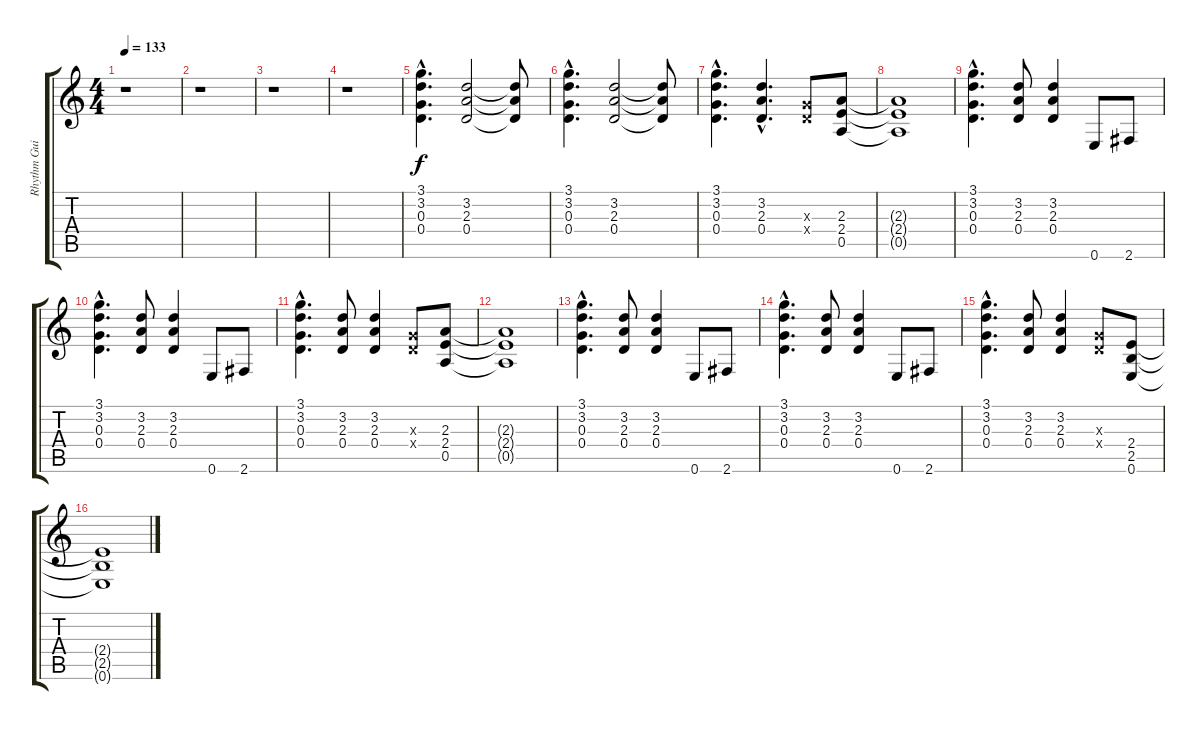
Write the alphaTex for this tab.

\track ("Rhythm Guitar 2" "Rhythm Gui") {instrument distortionguitar}
\staff {score tabs}
\tuning (E4 B3 G3 D3 A2 E2) {hide}
\ts (4 4)
\tempo 133
\clef g2
\ks c
r.1{dy f instrument distortionguitar} |
r.1 |
r.1 |
r.1 |
(3.1{hac} 3.2{hac} 0.3{hac} 0.4{hac}).4{d} (3.2 2.3 0.4).2 (3.2{t} 2.3{t} 0.4{t}).8 |
(3.1{hac} 3.2{hac} 0.3{hac} 0.4{hac}).4{d} (3.2 2.3 0.4).2 (3.2{t} 2.3{t} 0.4{t}).8 |
(3.1{hac} 3.2{hac} 0.3{hac} 0.4{hac}).4{d} (3.2{hac} 2.3{hac} 0.4{hac}).4{d} (0.3{x} 0.4{x}).8 (2.3 2.4 0.5).8 |
(2.3{t} 2.4{t} 0.5{t}).1 |
(3.1{hac} 3.2{hac} 0.3{hac} 0.4{hac}).4{d} (3.2 2.3 0.4).8 (3.2 2.3 0.4).4 0.6.8 2.6.8 |
(3.1{hac} 3.2{hac} 0.3{hac} 0.4{hac}).4{d} (3.2 2.3 0.4).8 (3.2 2.3 0.4).4 0.6.8 2.6.8 |
(3.1{hac} 3.2{hac} 0.3{hac} 0.4{hac}).4{d} (3.2 2.3 0.4).8 (3.2 2.3 0.4).4 (0.3{x} 0.4{x}).8 (2.3 2.4 0.5).8 |
(2.3{t} 2.4{t} 0.5{t}).1 |
(3.1{hac} 3.2{hac} 0.3{hac} 0.4{hac}).4{d} (3.2 2.3 0.4).8 (3.2 2.3 0.4).4 0.6.8 2.6.8 |
(3.1{hac} 3.2{hac} 0.3{hac} 0.4{hac}).4{d} (3.2 2.3 0.4).8 (3.2 2.3 0.4).4 0.6.8 2.6.8 |
(3.1{hac} 3.2{hac} 0.3{hac} 0.4{hac}).4{d} (3.2 2.3 0.4).8 (3.2 2.3 0.4).4 (0.3{x} 0.4{x}).8 (2.4 2.5 0.6).8 |
(2.4{t} 2.5{t} 0.6{t}).1
